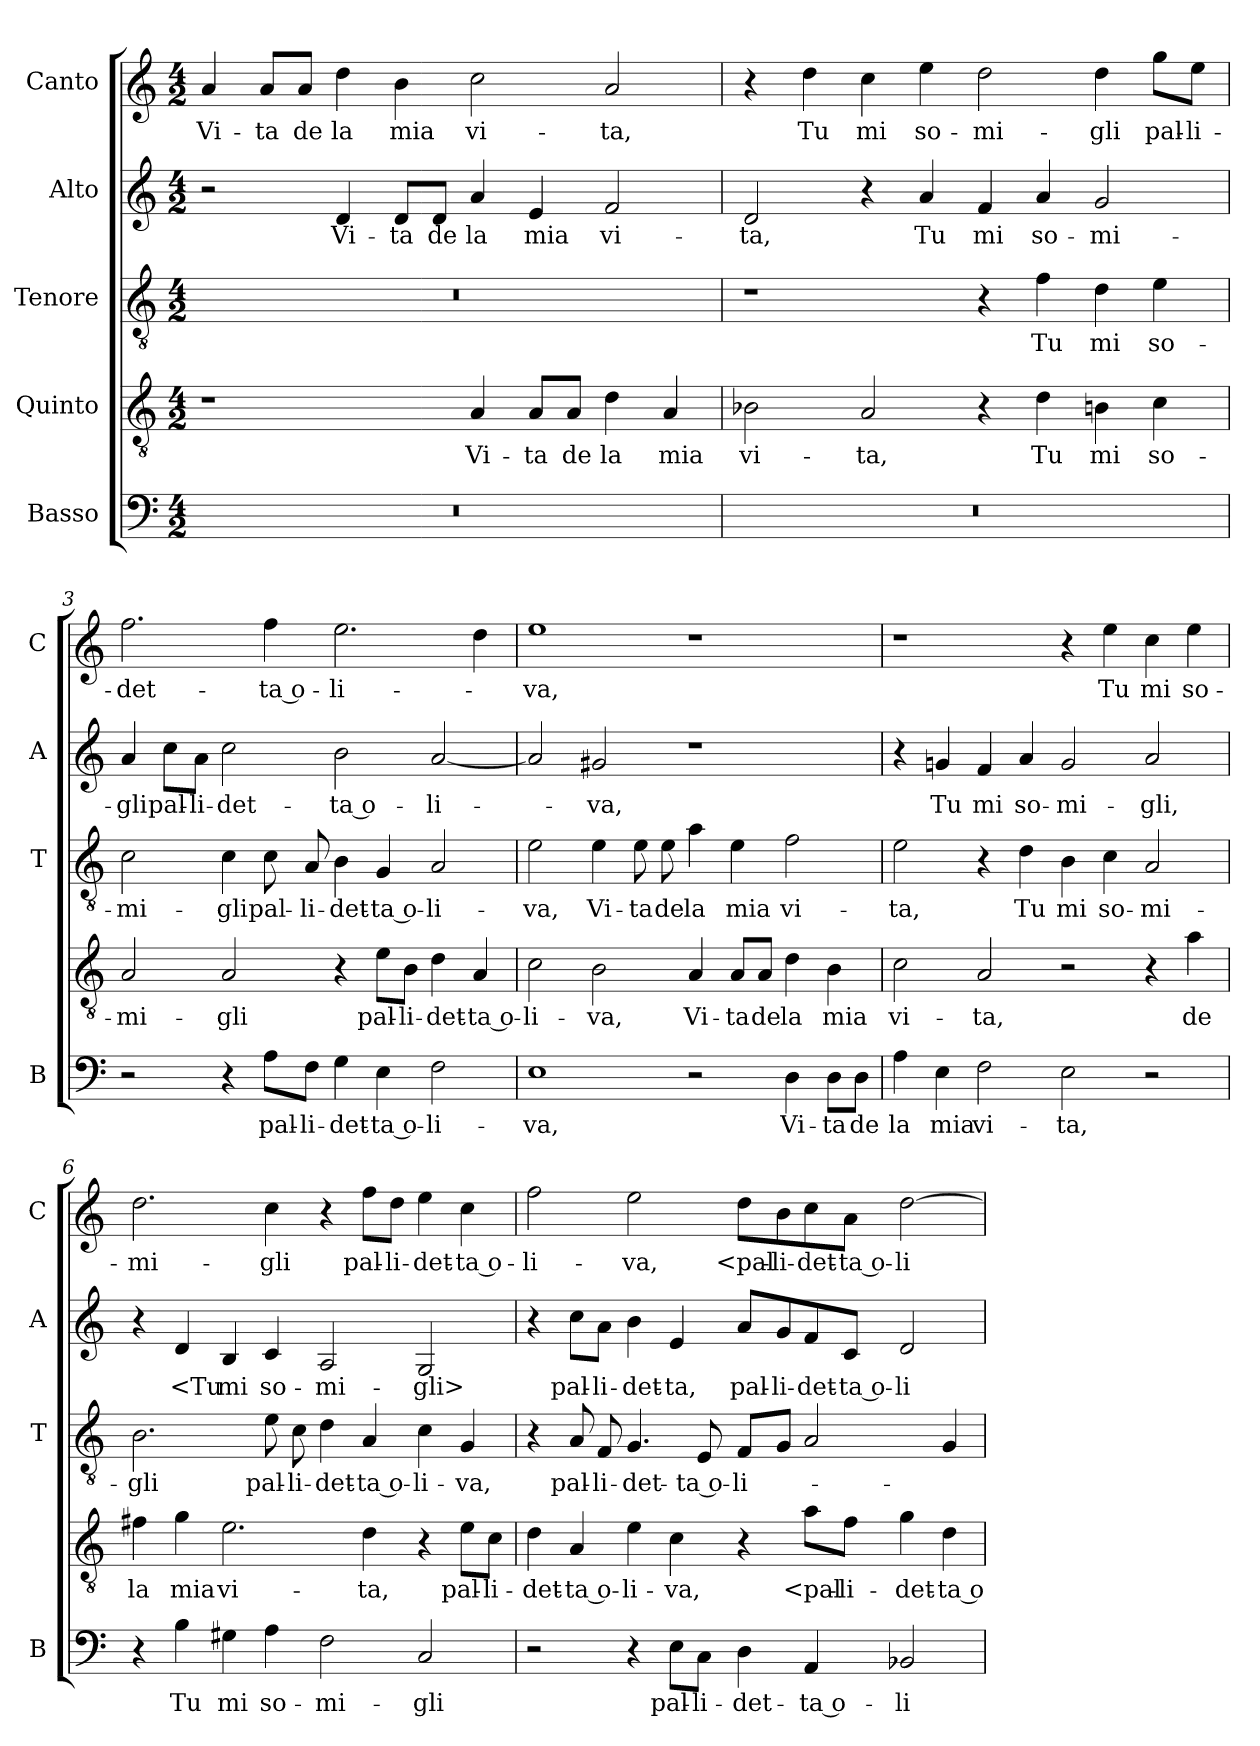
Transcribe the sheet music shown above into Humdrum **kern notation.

**kern	**text	**kern	**text	**kern	**text	**kern	**text	**kern	**text
*part5	*part5	*part4	*part4	*part3	*part3	*part2	*part2	*part1	*part1
*staff5	*staff5	*staff4	*staff4	*staff3	*staff3	*staff2	*staff2	*staff1	*staff1
*I"Basso	*	*I"Quinto	*	*I"Tenore	*	*I"Alto	*	*I"Canto	*
*I'B	*	*	*	*I'T	*	*I'A	*	*I'C	*
*clefF4	*	*clefGv2	*	*clefGv2	*	*clefG2	*	*clefG2	*
*k[]	*	*k[]	*	*k[]	*	*k[]	*	*k[]	*
*M4/2	*	*M4/2	*	*M4/2	*	*M4/2	*	*M4/2	*
=1	=1	=1	=1	=1	=1	=1	=1	=1	=1
0r	.	1r	.	0r	.	2r	.	4a	Vi-
.	.	.	.	.	.	.	.	8a/L	-ta
.	.	.	.	.	.	.	.	8a/J	de
.	.	.	.	.	.	4d	Vi-	4dd	la
.	.	.	.	.	.	8d/L	-ta	4b	mia
.	.	.	.	.	.	8d/J	de	.	.
.	.	4A	Vi-	.	.	4a	la	2cc	vi-
.	.	8A/L	-ta	.	.	4e	mia	.	.
.	.	8A/J	de	.	.	.	.	.	.
.	.	4d	la	.	.	2f	vi-	2a	-ta,
.	.	4A	mia	.	.	.	.	.	.
=2	=2	=2	=2	=2	=2	=2	=2	=2	=2
0r	.	2B-X	vi-	1r	.	2d	-ta,	4r	.
.	.	.	.	.	.	.	.	4dd	Tu
.	.	2A	-ta,	.	.	4r	.	4cc	mi
.	.	.	.	.	.	4a	Tu	4ee	so-
.	.	4r	.	4r	.	4f	mi	2dd	-mi-
.	.	4d	Tu	4f	Tu	4a	so-	.	.
.	.	4Bn	mi	4d	mi	2g	-mi-	4dd	-gli
.	.	4c	so-	4e	so-	.	.	8gg\L	pal-
.	.	.	.	.	.	.	.	8ee\J	-li-
=3	=3	=3	=3	=3	=3	=3	=3	=3	=3
2r	.	2A	-mi-	2c	-mi-	4a	-gli	2.ff	-det-
.	.	.	.	.	.	8cc\L	pal-	.	.
.	.	.	.	.	.	8a\J	-li-	.	.
4r	.	2A	-gli	4c	-gli	2cc	-det-	.	.
8A\L	pal-	.	.	8c	pal-	.	.	4ff	-ta o-
8F\J	-li-	.	.	8A	-li-	.	.	.	.
4G	-det-	4r	.	4B	-det-	2b	-ta o-	2.ee	-li-
4E	-ta o-	8e\L	pal-	4G	-ta o-	.	.	.	.
.	.	8B\J	-li-	.	.	.	.	.	.
2F	-li-	4d	-det-	2A	-li-	[2a	-li-	.	.
.	.	4A	-ta o-	.	.	.	.	4dd	.
=4	=4	=4	=4	=4	=4	=4	=4	=4	=4
1E	-va,	2c	-li-	2e	-va,	2a]	.	1ee	-va,
.	.	2B	-va,	4e	Vi-	2g#X	-va,	.	.
.	.	.	.	8e	-ta	.	.	.	.
.	.	.	.	8e	de	.	.	.	.
2r	.	4A	Vi-	4a	la	1r	.	1r	.
.	.	8A/L	-ta	4e	mia	.	.	.	.
.	.	8A/J	de	.	.	.	.	.	.
4D	Vi-	4d	la	2f	vi-	.	.	.	.
8D\L	-ta	4B	mia	.	.	.	.	.	.
8D\J	de	.	.	.	.	.	.	.	.
=5	=5	=5	=5	=5	=5	=5	=5	=5	=5
4A	la	2c	vi-	2e	-ta,	4r	.	1r	.
4E	mia	.	.	.	.	4gn	Tu	.	.
2F	vi-	2A	-ta,	4r	.	4f	mi	.	.
.	.	.	.	4d	Tu	4a	so-	.	.
2E	-ta,	2r	.	4B	mi	2g	-mi-	4r	.
.	.	.	.	4c	so-	.	.	4ee	Tu
2r	.	4r	.	2A	-mi-	2a	-gli,	4cc	mi
.	.	4a	de	.	.	.	.	4ee	so-
=6	=6	=6	=6	=6	=6	=6	=6	=6	=6
4r	.	4f#X	la	2.B	-gli	4r	.	2.dd	-mi-
4B	Tu	4g	mia	.	.	4d	<Tu	.	.
4G#X	mi	2.e	vi-	.	.	4B	mi	.	.
4A	so-	.	.	8e	pal-	4c	so-	4cc	-gli
.	.	.	.	8c	-li-	.	.	.	.
2F	-mi-	.	.	4d	-det-	2A	-mi-	4r	.
.	.	4d	-ta,	4A	-ta o-	.	.	8ff\L	pal-
.	.	.	.	.	.	.	.	8dd\J	-li-
2C	-gli	4r	.	4c	-li-	2G	-gli>	4ee	-det-
.	.	8e\L	pal-	4G	-va,	.	.	4cc	-ta o-
.	.	8c\J	-li-	.	.	.	.	.	.
=7	=7	=7	=7	=7	=7	=7	=7	=7	=7
2r	.	4d	-det-	4r	.	4r	.	2ff	-li-
.	.	4A	-ta o-	8A	pal-	8cc\L	pal-	.	.
.	.	.	.	8F	-li-	8a\J	-li-	.	.
4r	.	4e	-li-	4.G	-det-	4b	-det-	2ee	-va,
8E\L	pal-	4c	-va,	.	.	4e	-ta,	.	.
8C\J	-li-	.	.	8E	-ta o-	.	.	.	.
4D	-det-	4r	.	8FL	-li-	8a/L	pal-	8dd\L	<pal-
.	.	.	.	8GJ	.	8g/	-li-	8b\	-li-
4AA	-ta o-	8a\L	<pal-	2A	.	8f/	-det-	8cc\	-det-
.	.	8f\J	-li-	.	.	8c/J	-ta o-	8a\J	-ta o-
2BB-X	-li-	4g	-det-	.	.	2d	-li-	[2dd	-li-
.	.	4d	-ta o-	4G	.	.	.	.	.
=	=	=	=	=	=	=	=	=	=
*-	*-	*-	*-	*-	*-	*-	*-	*-	*-
